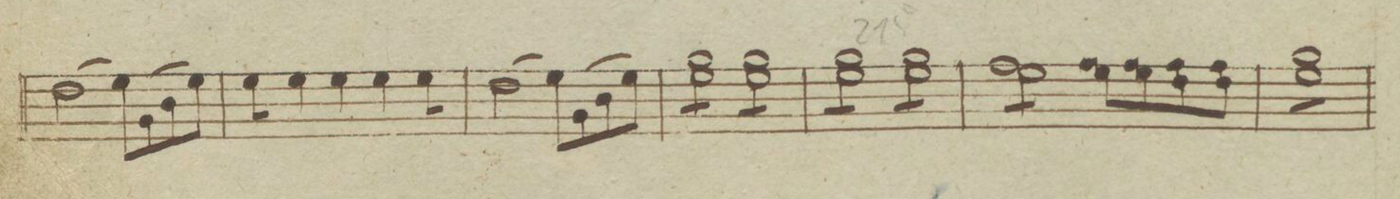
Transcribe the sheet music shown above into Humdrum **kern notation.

**kern	**dynam
*I"Violino Secondo.	*
*clefG2	*
*k[b-e-a-]	*
*met(c)	*
*M4/4	*
(2dd\	.
8ee-\L)	.
(8g\	.
8b-\	.
8ee-\J)	.
=208	=208
8ee-\	.
4ee-\	.
4ee-\	.
4ee-\	.
8ee-\	.
=209	=209
(2dd\	.
8ee-\L)	.
(8g\	.
8b-\	.
8ee-\J)	.
=210	=210
*tremolo	*
8ee-\L 8gg	.
8ee-\ 8gg	.
8ee-\ 8gg	.
8ee-\J 8gg	.
8ee-\L 8gg	.
8ee-\ 8gg	.
8ee-\ 8gg	.
8ee-\J 8gg	.
=211	=211
8ee-\L 8gg	.
8ee-\ 8gg	.
8ee-\ 8gg	.
8ee-\J 8gg	.
8ee-\L 8gg	.
8ee-\ 8gg	.
8ee-\ 8gg	.
8ee-\J 8gg	.
=212	=212
8ee-\L 8ff	.
8ee-\ 8ff	.
8ee-\ 8ff	.
8ee-\J 8ff	.
*Xtremolo	*
8ee-\L 8ff	.
8ee-\ 8ff	.
8dd\ 8ff	.
8dd\J 8ff	.
=213	=213
*tremolo	*
8ee-\L 8gg	.
8ee-\ 8gg	.
8ee-\ 8gg	.
8ee-\ 8gg	.
8ee-\ 8gg	.
8ee-\ 8gg	.
8ee-\ 8gg	.
8ee-\J 8gg	.
=214	=214
*-	*-
